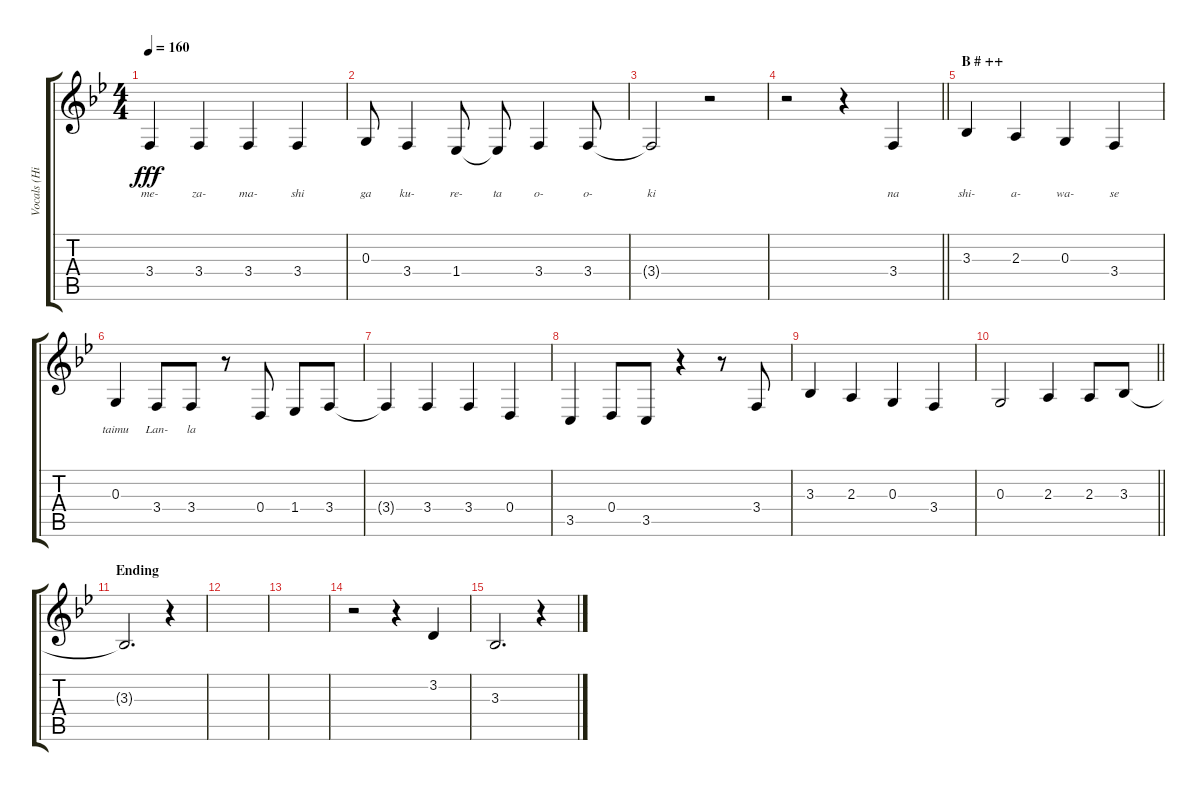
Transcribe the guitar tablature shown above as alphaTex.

\track ("Vocals (Hirasawa Yui)" "Vocals (Hi") {instrument altosax}
\staff {score tabs}
\tuning (E4 B3 G3 D3 A2 E2) {hide}
\ts (4 4)
\tempo 160
\clef g2
\ks bb
3.4.4{lyrics (0 "me-") lyrics (1 "") lyrics (2 "") lyrics (3 "") lyrics (4 "") dy fff} 3.4.4{lyrics (0 "za-") lyrics (1 "") lyrics (2 "") lyrics (3 "") lyrics (4 "")} 3.4.4{lyrics (0 "ma-") lyrics (1 "") lyrics (2 "") lyrics (3 "") lyrics (4 "")} 3.4.4{lyrics (0 "shi") lyrics (1 "") lyrics (2 "") lyrics (3 "") lyrics (4 "")} |
0.3.8{lyrics (0 "ga") lyrics (1 "") lyrics (2 "") lyrics (3 "") lyrics (4 "")} 3.4.4{lyrics (0 "ku-") lyrics (1 "") lyrics (2 "") lyrics (3 "") lyrics (4 "")} 1.4.8{lyrics (0 "re-") lyrics (1 "") lyrics (2 "") lyrics (3 "") lyrics (4 "")} 1.4{t}.8{lyrics (0 "ta") lyrics (1 "") lyrics (2 "") lyrics (3 "") lyrics (4 "")} 3.4.4{lyrics (0 "o-") lyrics (1 "") lyrics (2 "") lyrics (3 "") lyrics (4 "")} 3.4.8{lyrics (0 "o-") lyrics (1 "") lyrics (2 "") lyrics (3 "") lyrics (4 "")} |
3.4{t}.2{lyrics (0 "ki") lyrics (1 "") lyrics (2 "") lyrics (3 "") lyrics (4 "")} r.2 |
\barLineRight lightlight
r.2 r.4 3.4.4{lyrics (0 "na") lyrics (1 "") lyrics (2 "") lyrics (3 "") lyrics (4 "")} |
\section ("" "B # ++")
3.3.4{lyrics (0 "shi-") lyrics (1 "") lyrics (2 "") lyrics (3 "") lyrics (4 "")} 2.3.4{lyrics (0 "a-") lyrics (1 "") lyrics (2 "") lyrics (3 "") lyrics (4 "")} 0.3.4{lyrics (0 "wa-") lyrics (1 "") lyrics (2 "") lyrics (3 "") lyrics (4 "")} 3.4.4{lyrics (0 "se") lyrics (1 "") lyrics (2 "") lyrics (3 "") lyrics (4 "")} |
0.3.4{lyrics (0 "taimu") lyrics (1 "") lyrics (2 "") lyrics (3 "") lyrics (4 "")} 3.4.8{lyrics (0 "Lan-") lyrics (1 "") lyrics (2 "") lyrics (3 "") lyrics (4 "")} 3.4.8{lyrics (0 "la") lyrics (1 "") lyrics (2 "") lyrics (3 "") lyrics (4 "")} r.8 0.4.8 1.4.8 3.4.8 |
3.4{t}.4 3.4.4 3.4.4 0.4.4 |
3.5.4 0.4.8 3.5.8 r.4 r.8 3.4.8 |
3.3.4 2.3.4 0.3.4 3.4.4 |
\barLineRight lightlight
0.3.2 2.3.4 2.3.8 3.3.8 |
\section ("" "Ending")
3.3{t}.2{d} r.4 |
|
|
r.2 r.4 3.2.4 |
3.3.2{d} r.4
